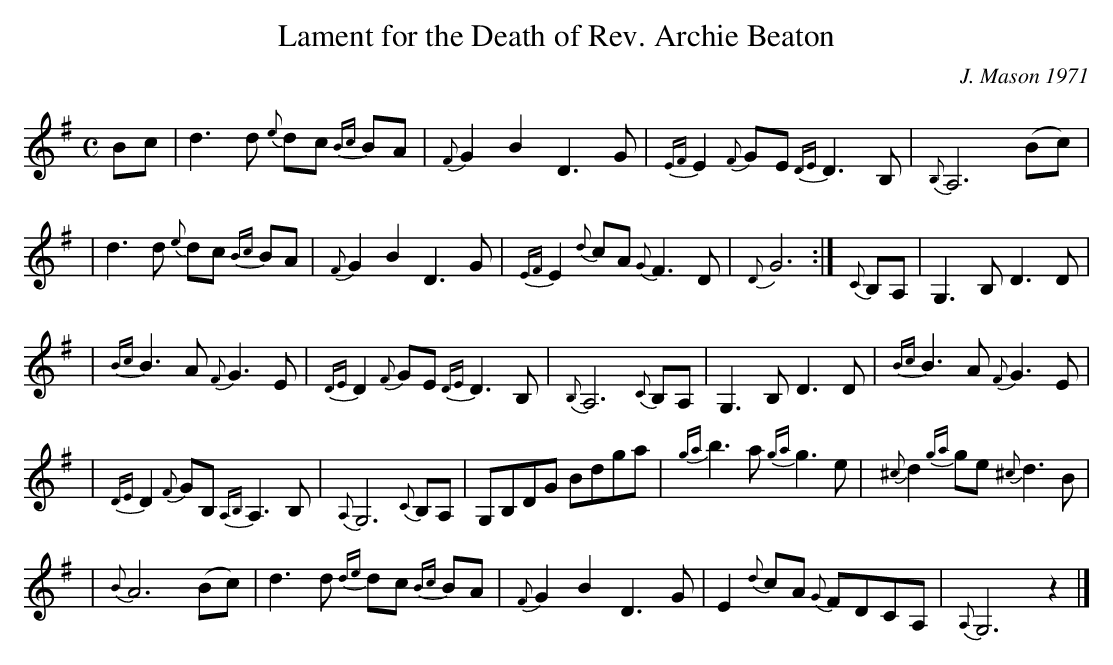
X:1
T: Lament for the Death of Rev. Archie Beaton
C: J. Mason 1971
M: C
L: 1/8
K: G
Bc \
| d3 d {e}dc {Bc}BA | {F}G2 B2 D3 G | {EF}E2 {F}GE {DE}D3 B, | {B,}A,6 (Bc) |
| d3 d {e}dc {Bc}BA | {F}G2 B2 D3 G | {EF}E2 {d}cA {G}F3 D | {D}G6  :| {C}B,A, | G,3 B, D3 D |
| {Bc}B3 A {F}G3 E | {DE}D2 {F}GE {DE}D3 B, | {B,}A,6 {C}B,A, | G,3 B, D3 D | {Bc}B3 A {F}G3 E |
| {DE}D2 {F}GB, {A,B,}A,3 B, | {A,}G,6 {C}B,A, | G,B,DG Bdga | {ga}b3 a {ga}g3 e | {^c}d2 {ga}ge {^c}d3 B |
| {B}A6 (Bc) | d3 d {de}dc {Bc}BA | {F}G2 B2 D3 G | E2 {d}cA {G}FDCA, | {A,}G,6 z2 |]
